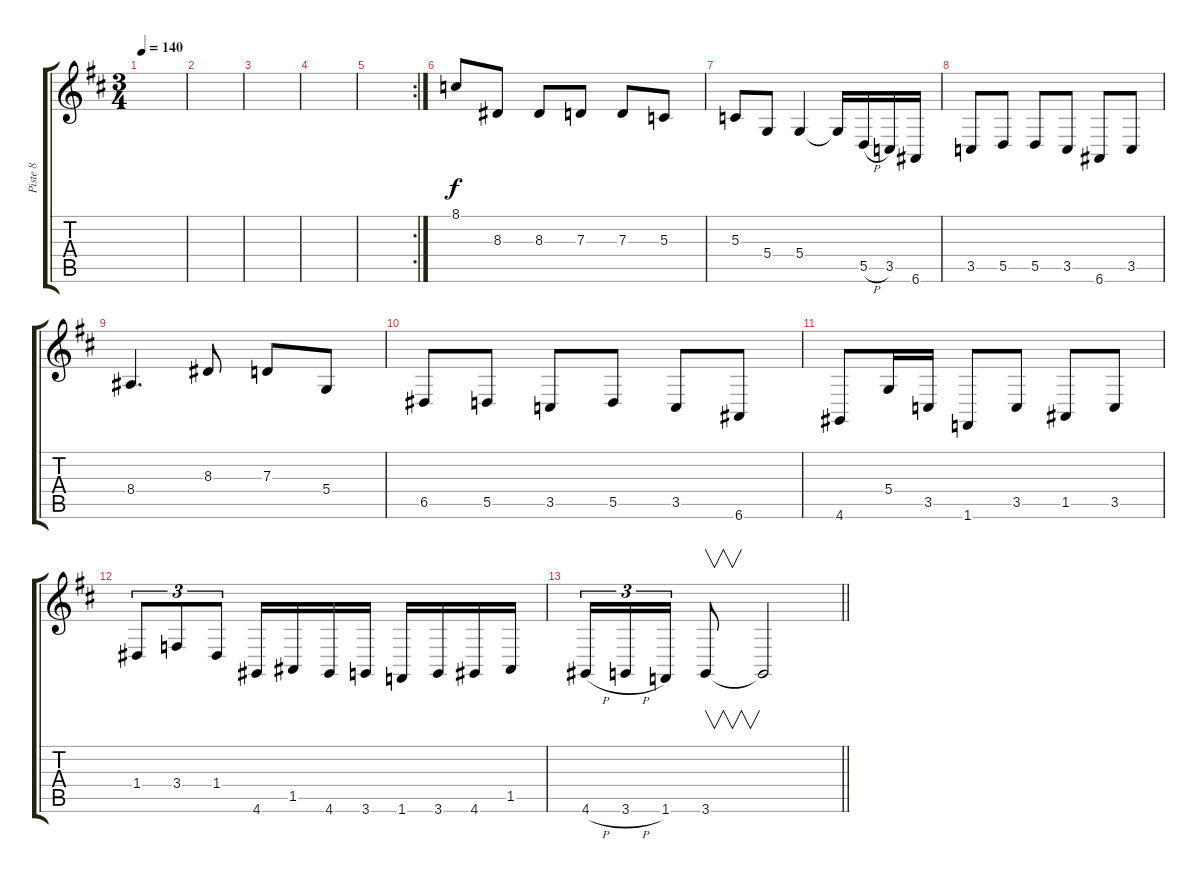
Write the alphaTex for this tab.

\track ("Piste 8" "Piste 8") {instrument lead8bassandlead}
\staff {score tabs}
\tuning (E4 B3 G3 D3 A2 E2) {hide}
\ts (3 4)
\tempo 140
\clef g2
\ks d
|
|
|
|
\rc 2
|
8.1.8{volume 8 balance 4 instrument lead8bassandlead} 8.3.8 8.3.8 7.3.8 7.3.8 5.3.8 |
5.3.8 5.4.8 5.4.4 5.4{t}.16 5.5{h}.16 3.5.16 6.6.16 |
3.5.8 5.5.8 5.5.8 3.5.8 6.6.8 3.5.8 |
8.4.4{d} 8.3.8 7.3.8 5.4.8 |
6.5.8 5.5.8 3.5.8 5.5.8 3.5.8 6.6.8 |
4.6.8 5.4.16 3.5.16 1.6.8 3.5.8 1.5.8 3.5.8 |
1.4.8{tu (3 2)} 3.4.8{tu (3 2)} 1.4.8{tu (3 2)} 4.6.16 1.5.16 4.6.16 3.6.16 1.6.16 3.6.16 4.6.16 1.5.16 |
\barLineRight lightlight
4.6{h}.16{tu (3 2)} 3.6{h}.16{tu (3 2)} 1.6.16{tu (3 2)} 3.6.8{v} 3.6{t}.2
